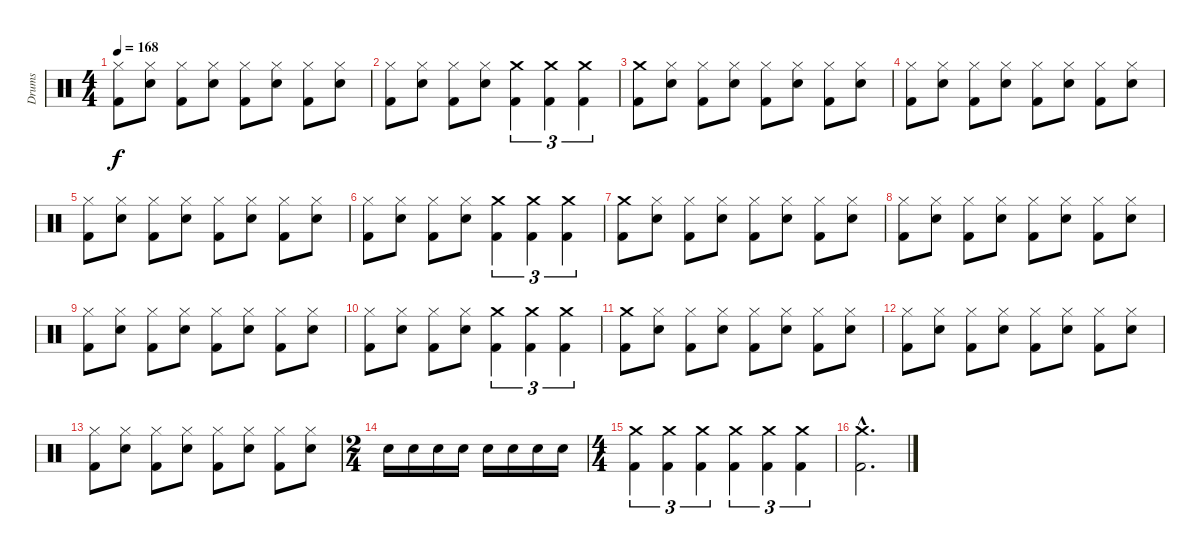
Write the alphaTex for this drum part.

\track ("Drums" "Drums") {instrument percussion}
\staff {score}
\articulation defaults
\ts (4 4)
\tempo 168
\clef neutral
\ks c
("Hi-Hat (closed)" "Kick (hit) 2").8{dy f} ("Hi-Hat (closed)" "Snare (hit) 2").8 ("Hi-Hat (closed)" "Kick (hit) 2").8 ("Hi-Hat (closed)" "Snare (hit) 2").8 ("Hi-Hat (closed)" "Kick (hit) 2").8 ("Hi-Hat (closed)" "Snare (hit) 2").8 ("Hi-Hat (closed)" "Kick (hit) 2").8 ("Hi-Hat (closed)" "Snare (hit) 2").8 |
("Hi-Hat (closed)" "Kick (hit) 2").8 ("Hi-Hat (closed)" "Snare (hit) 2").8 ("Hi-Hat (closed)" "Kick (hit) 2").8 ("Hi-Hat (closed)" "Snare (hit) 2").8 ("Crash medium (hit)" "Kick (hit) 2").4{tu (3 2)} ("Crash medium (hit)" "Kick (hit) 2").4{tu (3 2)} ("Crash medium (hit)" "Kick (hit) 2").4{tu (3 2)} |
("Crash medium (hit)" "Kick (hit) 2").8 ("Hi-Hat (closed)" "Snare (hit) 2").8 ("Hi-Hat (closed)" "Kick (hit) 2").8 ("Hi-Hat (closed)" "Snare (hit) 2").8 ("Hi-Hat (closed)" "Kick (hit) 2").8 ("Hi-Hat (closed)" "Snare (hit) 2").8 ("Hi-Hat (closed)" "Kick (hit) 2").8 ("Hi-Hat (closed)" "Snare (hit) 2").8 |
("Hi-Hat (closed)" "Kick (hit) 2").8 ("Hi-Hat (closed)" "Snare (hit) 2").8 ("Hi-Hat (closed)" "Kick (hit) 2").8 ("Hi-Hat (closed)" "Snare (hit) 2").8 ("Hi-Hat (closed)" "Kick (hit) 2").8 ("Hi-Hat (closed)" "Snare (hit) 2").8 ("Hi-Hat (closed)" "Kick (hit) 2").8 ("Hi-Hat (closed)" "Snare (hit) 2").8 |
("Hi-Hat (closed)" "Kick (hit) 2").8 ("Hi-Hat (closed)" "Snare (hit) 2").8 ("Hi-Hat (closed)" "Kick (hit) 2").8 ("Hi-Hat (closed)" "Snare (hit) 2").8 ("Hi-Hat (closed)" "Kick (hit) 2").8 ("Hi-Hat (closed)" "Snare (hit) 2").8 ("Hi-Hat (closed)" "Kick (hit) 2").8 ("Hi-Hat (closed)" "Snare (hit) 2").8 |
("Hi-Hat (closed)" "Kick (hit) 2").8 ("Hi-Hat (closed)" "Snare (hit) 2").8 ("Hi-Hat (closed)" "Kick (hit) 2").8 ("Hi-Hat (closed)" "Snare (hit) 2").8 ("Crash medium (hit)" "Kick (hit) 2").4{tu (3 2)} ("Crash medium (hit)" "Kick (hit) 2").4{tu (3 2)} ("Crash medium (hit)" "Kick (hit) 2").4{tu (3 2)} |
("Crash medium (hit)" "Kick (hit) 2").8 ("Hi-Hat (closed)" "Snare (hit) 2").8 ("Hi-Hat (closed)" "Kick (hit) 2").8 ("Hi-Hat (closed)" "Snare (hit) 2").8 ("Hi-Hat (closed)" "Kick (hit) 2").8 ("Hi-Hat (closed)" "Snare (hit) 2").8 ("Hi-Hat (closed)" "Kick (hit) 2").8 ("Hi-Hat (closed)" "Snare (hit) 2").8 |
("Hi-Hat (closed)" "Kick (hit) 2").8 ("Hi-Hat (closed)" "Snare (hit) 2").8 ("Hi-Hat (closed)" "Kick (hit) 2").8 ("Hi-Hat (closed)" "Snare (hit) 2").8 ("Hi-Hat (closed)" "Kick (hit) 2").8 ("Hi-Hat (closed)" "Snare (hit) 2").8 ("Hi-Hat (closed)" "Kick (hit) 2").8 ("Hi-Hat (closed)" "Snare (hit) 2").8 |
("Hi-Hat (closed)" "Kick (hit) 2").8 ("Hi-Hat (closed)" "Snare (hit) 2").8 ("Hi-Hat (closed)" "Kick (hit) 2").8 ("Hi-Hat (closed)" "Snare (hit) 2").8 ("Hi-Hat (closed)" "Kick (hit) 2").8 ("Hi-Hat (closed)" "Snare (hit) 2").8 ("Hi-Hat (closed)" "Kick (hit) 2").8 ("Hi-Hat (closed)" "Snare (hit) 2").8 |
("Hi-Hat (closed)" "Kick (hit) 2").8 ("Hi-Hat (closed)" "Snare (hit) 2").8 ("Hi-Hat (closed)" "Kick (hit) 2").8 ("Hi-Hat (closed)" "Snare (hit) 2").8 ("Crash medium (hit)" "Kick (hit) 2").4{tu (3 2)} ("Crash medium (hit)" "Kick (hit) 2").4{tu (3 2)} ("Crash medium (hit)" "Kick (hit) 2").4{tu (3 2)} |
("Crash medium (hit)" "Kick (hit) 2").8 ("Hi-Hat (closed)" "Snare (hit) 2").8 ("Hi-Hat (closed)" "Kick (hit) 2").8 ("Hi-Hat (closed)" "Snare (hit) 2").8 ("Hi-Hat (closed)" "Kick (hit) 2").8 ("Hi-Hat (closed)" "Snare (hit) 2").8 ("Hi-Hat (closed)" "Kick (hit) 2").8 ("Hi-Hat (closed)" "Snare (hit) 2").8 |
("Hi-Hat (closed)" "Kick (hit) 2").8 ("Hi-Hat (closed)" "Snare (hit) 2").8 ("Hi-Hat (closed)" "Kick (hit) 2").8 ("Hi-Hat (closed)" "Snare (hit) 2").8 ("Hi-Hat (closed)" "Kick (hit) 2").8 ("Hi-Hat (closed)" "Snare (hit) 2").8 ("Hi-Hat (closed)" "Kick (hit) 2").8 ("Hi-Hat (closed)" "Snare (hit) 2").8 |
("Hi-Hat (closed)" "Kick (hit) 2").8 ("Hi-Hat (closed)" "Snare (hit) 2").8 ("Hi-Hat (closed)" "Kick (hit) 2").8 ("Hi-Hat (closed)" "Snare (hit) 2").8 ("Hi-Hat (closed)" "Kick (hit) 2").8 ("Hi-Hat (closed)" "Snare (hit) 2").8 ("Hi-Hat (closed)" "Kick (hit) 2").8 ("Hi-Hat (closed)" "Snare (hit) 2").8 |
\ts (2 4)
"Snare (hit) 2".16 "Snare (hit) 2".16 "Snare (hit) 2".16 "Snare (hit) 2".16 "Snare (hit) 2".16 "Snare (hit) 2".16 "Snare (hit) 2".16 "Snare (hit) 2".16 |
\ts (4 4)
("Crash medium (hit)" "Kick (hit) 2").4{tu (3 2)} ("Crash medium (hit)" "Kick (hit) 2").4{tu (3 2)} ("Crash medium (hit)" "Kick (hit) 2").4{tu (3 2)} ("Crash medium (hit)" "Kick (hit) 2").4{tu (3 2)} ("Crash medium (hit)" "Kick (hit) 2").4{tu (3 2)} ("Crash medium (hit)" "Kick (hit) 2").4{tu (3 2)} |
("Crash medium (hit)"{hac} "Kick (hit) 2"{hac}).2{d}
